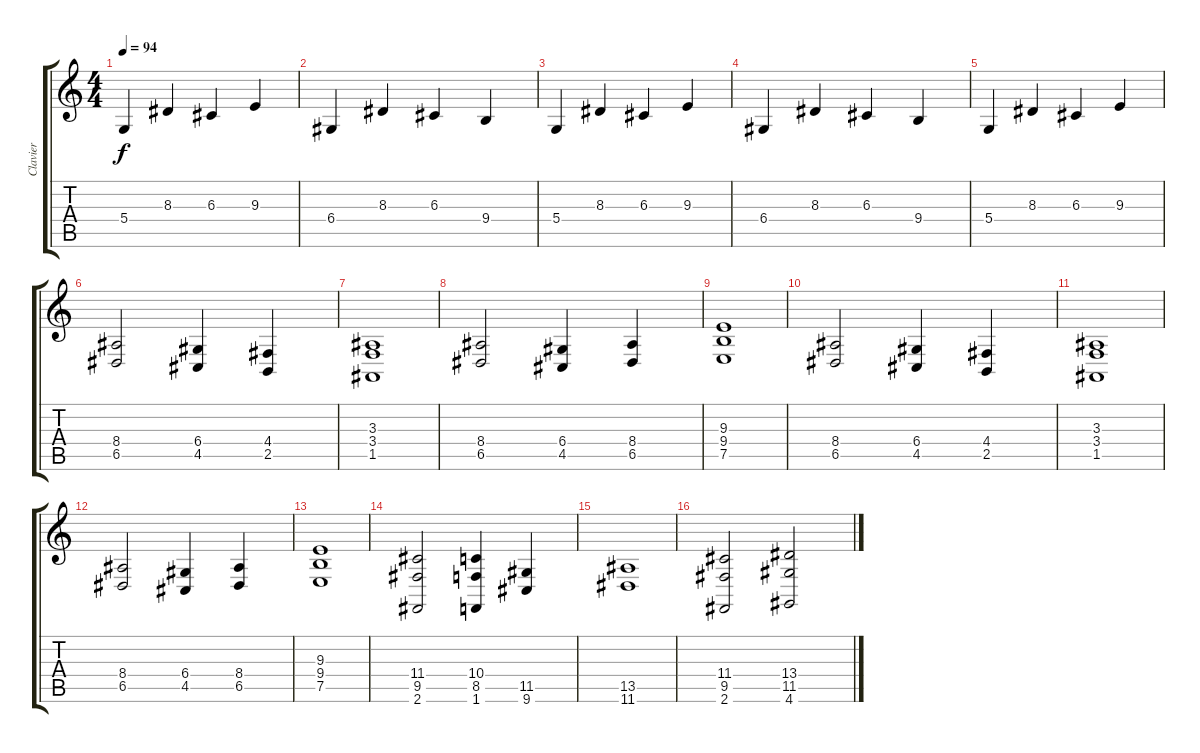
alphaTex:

\track ("Clavier" "Clavier") {instrument acousticgrandpiano}
\staff {score tabs}
\tuning (E4 B3 G3 D3 A2 E2) {hide}
\ts (4 4)
\tempo 94
\clef g2
\ks c
5.4.4{dy f} 8.3.4 6.3.4 9.3.4 |
6.4.4 8.3.4 6.3.4 9.4.4 |
5.4.4 8.3.4 6.3.4 9.3.4 |
6.4.4 8.3.4 6.3.4 9.4.4 |
5.4.4 8.3.4 6.3.4 9.3.4 |
(8.4 6.5).2{instrument churchorgan} (6.4 4.5).4 (4.4 2.5).4 |
(3.3 3.4 1.5).1 |
(8.4 6.5).2 (6.4 4.5).4 (8.4 6.5).4 |
(9.3 9.4 7.5).1 |
(8.4 6.5).2{instrument churchorgan} (6.4 4.5).4 (4.4 2.5).4 |
(3.3 3.4 1.5).1 |
(8.4 6.5).2 (6.4 4.5).4 (8.4 6.5).4 |
(9.3 9.4 7.5).1 |
(11.4 9.5 2.6).2{instrument choiraahs} (10.4 8.5 1.6).4 (11.5 9.6).4 |
(13.5 11.6).1 |
(11.4 9.5 2.6).2 (13.4 11.5 4.6).2
